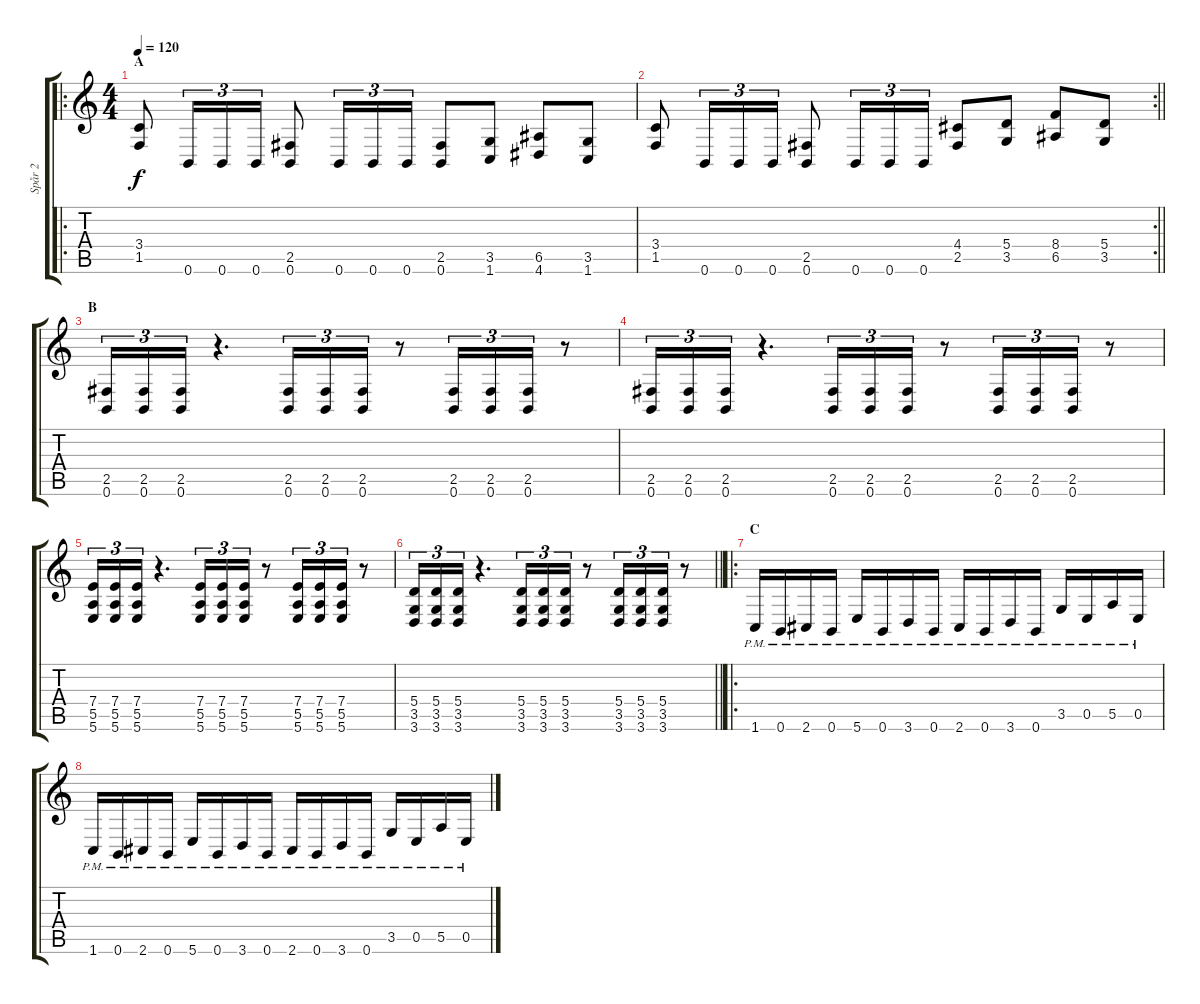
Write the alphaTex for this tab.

\track ("Spår 2" "Spår 2") {instrument distortionguitar}
\staff {score tabs}
\tuning (B3 Gb3 D3 A2 E2 B1) {hide}
\ro
\ts (4 4)
\section ("" "A")
\tempo 120
\clef g2
\ks c
(3.4 1.5).8{dy f instrument distortionguitar} 0.6.16{tu (3 2)} 0.6.16{tu (3 2)} 0.6.16{tu (3 2)} (2.5 0.6).8 0.6.16{tu (3 2)} 0.6.16{tu (3 2)} 0.6.16{tu (3 2)} (2.5 0.6).8 (3.5 1.6).8 (6.5 4.6).8 (3.5 1.6).8 |
\rc 2
\barLineRight lightlight
(3.4 1.5).8 0.6.16{tu (3 2)} 0.6.16{tu (3 2)} 0.6.16{tu (3 2)} (2.5 0.6).8 0.6.16{tu (3 2)} 0.6.16{tu (3 2)} 0.6.16{tu (3 2)} (4.4 2.5).8 (5.4 3.5).8 (8.4 6.5).8 (5.4 3.5).8 |
\section ("" "B")
(2.5 0.6).16{tu (3 2)} (2.5 0.6).16{tu (3 2)} (2.5 0.6).16{tu (3 2)} r.4{d} (2.5 0.6).16{tu (3 2)} (2.5 0.6).16{tu (3 2)} (2.5 0.6).16{tu (3 2)} r.8 (2.5 0.6).16{tu (3 2)} (2.5 0.6).16{tu (3 2)} (2.5 0.6).16{tu (3 2)} r.8 |
(2.5 0.6).16{tu (3 2)} (2.5 0.6).16{tu (3 2)} (2.5 0.6).16{tu (3 2)} r.4{d} (2.5 0.6).16{tu (3 2)} (2.5 0.6).16{tu (3 2)} (2.5 0.6).16{tu (3 2)} r.8 (2.5 0.6).16{tu (3 2)} (2.5 0.6).16{tu (3 2)} (2.5 0.6).16{tu (3 2)} r.8 |
(7.4 5.5 5.6).16{tu (3 2)} (7.4 5.5 5.6).16{tu (3 2)} (7.4 5.5 5.6).16{tu (3 2)} r.4{d} (7.4 5.5 5.6).16{tu (3 2)} (7.4 5.5 5.6).16{tu (3 2)} (7.4 5.5 5.6).16{tu (3 2)} r.8 (7.4 5.5 5.6).16{tu (3 2)} (7.4 5.5 5.6).16{tu (3 2)} (7.4 5.5 5.6).16{tu (3 2)} r.8 |
\barLineRight lightlight
(5.4 3.5 3.6).16{tu (3 2)} (5.4 3.5 3.6).16{tu (3 2)} (5.4 3.5 3.6).16{tu (3 2)} r.4{d} (5.4 3.5 3.6).16{tu (3 2)} (5.4 3.5 3.6).16{tu (3 2)} (5.4 3.5 3.6).16{tu (3 2)} r.8 (5.4 3.5 3.6).16{tu (3 2)} (5.4 3.5 3.6).16{tu (3 2)} (5.4 3.5 3.6).16{tu (3 2)} r.8 |
\ro
\section ("" "C")
1.6{pm}.16 0.6{pm}.16 2.6{pm}.16 0.6{pm}.16 5.6{pm}.16 0.6{pm}.16 3.6{pm}.16 0.6{pm}.16 2.6{pm}.16 0.6{pm}.16 3.6{pm}.16 0.6{pm}.16 3.5{pm}.16 0.5{pm}.16 5.5{pm}.16 0.5{pm}.16 |
1.6{pm}.16 0.6{pm}.16 2.6{pm}.16 0.6{pm}.16 5.6{pm}.16 0.6{pm}.16 3.6{pm}.16 0.6{pm}.16 2.6{pm}.16 0.6{pm}.16 3.6{pm}.16 0.6{pm}.16 3.5{pm}.16 0.5{pm}.16 5.5{pm}.16 0.5{pm}.16
